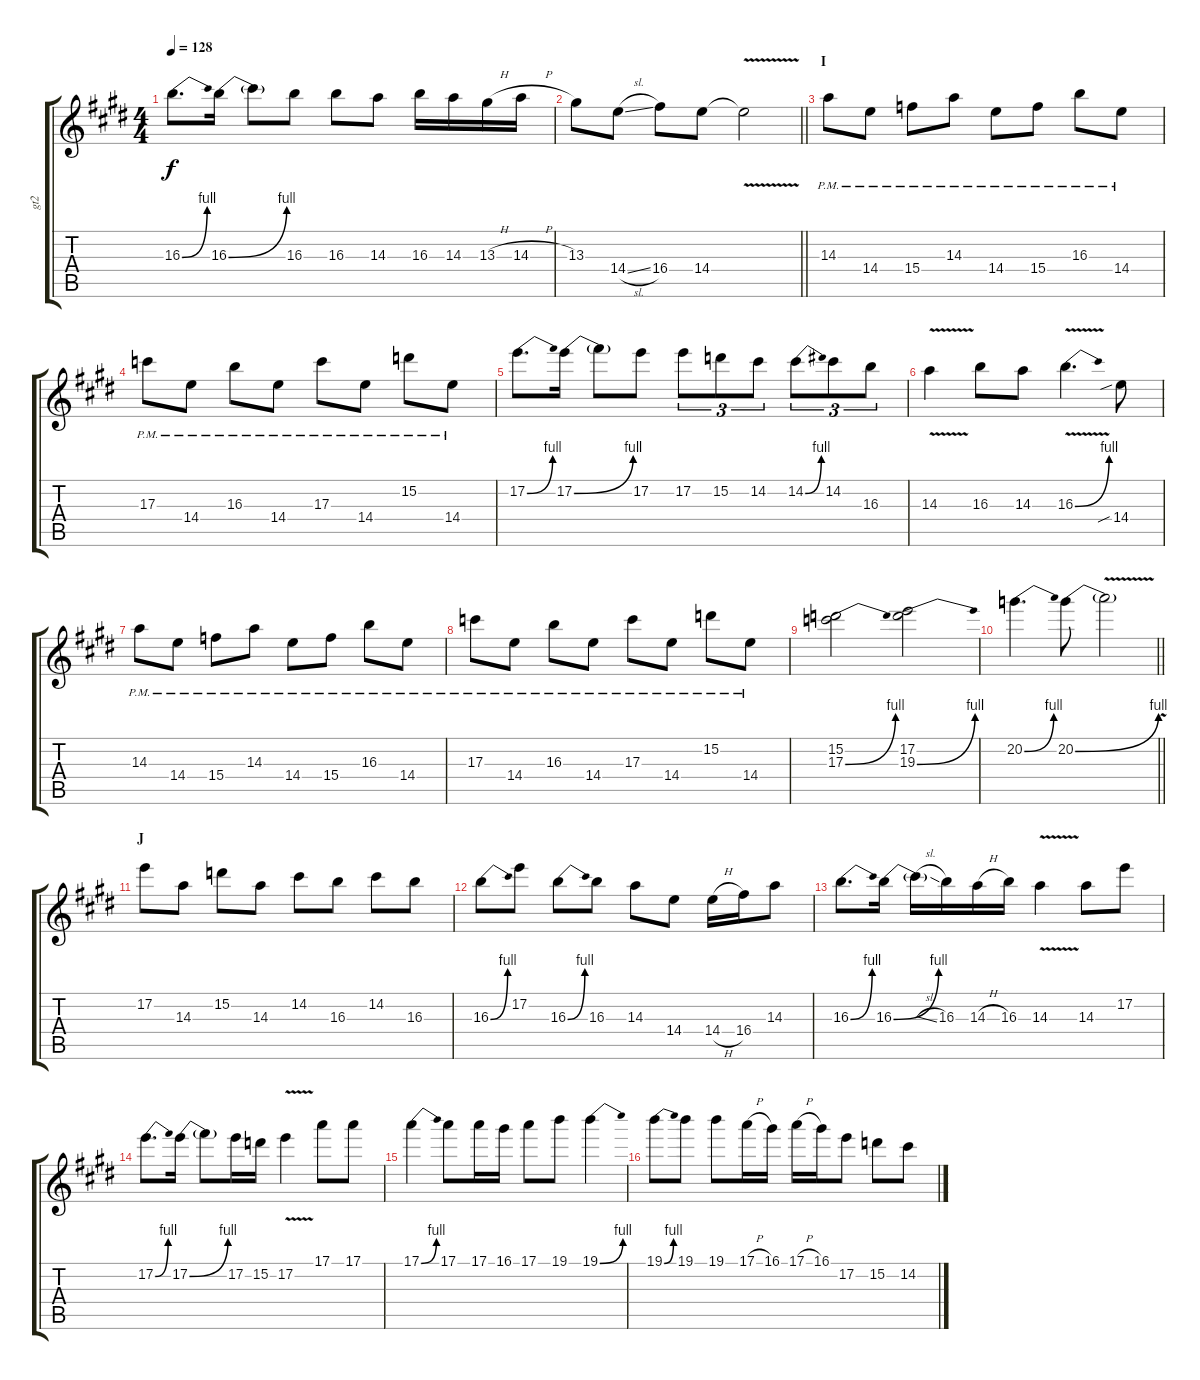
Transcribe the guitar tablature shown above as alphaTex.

\track ("gt2" "gt2") {instrument distortionguitar}
\staff {score tabs}
\tuning (E4 B3 G3 D3 A2 E2) {hide}
\ts (4 4)
\tempo 128
\clef g2
\ks e
16.3{be (bend 0 0 60 4)}.8{d dy f} 16.3{be (bend 0 0 60 4)}.16 16.3{t}.8 16.3.8 16.3.8 14.3.8 16.3.16 14.3.16 13.3{h}.16 14.3{h}.16 |
\barLineRight lightlight
13.3.8 14.4{sl}.8 16.4.8 14.4.8 14.4{v t}.2 |
\section ("" "I")
14.3{pm}.8 14.4{pm}.8 15.4{pm}.8 14.3{pm}.8 14.4{pm}.8 15.4{pm}.8 16.3{pm}.8 14.4{pm}.8 |
17.3{pm}.8 14.4{pm}.8 16.3{pm}.8 14.4{pm}.8 17.3{pm}.8 14.4{pm}.8 15.2{pm}.8 14.4{pm}.8 |
17.2{be (bend 0 0 60 4)}.8{d} 17.2{be (bend 0 0 60 4)}.16 17.2{t}.8 17.2.8 17.2.8{tu (3 2)} 15.2.8{tu (3 2)} 14.2.8{tu (3 2)} 14.2{be (bend 0 0 60 4)}.8{tu (3 2)} 14.2.8{tu (3 2)} 16.3.8{tu (3 2)} |
14.3{v}.4 16.3.8 14.3.8 16.3{be (bend 0 0 60 4) v}.4{d} 14.4{sib}.8 |
14.3{pm}.8 14.4{pm}.8 15.4{pm}.8 14.3{pm}.8 14.4{pm}.8 15.4{pm}.8 16.3{pm}.8 14.4{pm}.8 |
17.3{pm}.8 14.4{pm}.8 16.3{pm}.8 14.4{pm}.8 17.3{pm}.8 14.4{pm}.8 15.2{pm}.8 14.4{pm}.8 |
(15.2 17.3{be (bend 0 0 60 4)}).2 (17.2 19.3{be (bend 0 0 60 4)}).2 |
\barLineRight lightlight
20.2{be (bend 0 0 60 4)}.4{d} 20.2{be (bend 0 0 60 4)}.8 20.2{v t}.2 |
\section ("" "J")
17.2.8 14.3.8 15.2.8 14.3.8 14.2.8 16.3.8 14.2.8 16.3.8 |
16.3{be (bend 0 0 60 4)}.8 17.2.8 16.3{be (bend 0 0 60 4)}.8 16.3.8 14.3.8 14.4.8 14.4{h}.16 16.4.16 14.3.8 |
16.3{be (bend 0 0 60 4)}.8{d} 16.3{be (bend 0 0 60 4)}.16 16.3{sl t}.16 16.3.16 14.3{h}.16 16.3.16 14.3{v}.4 14.3.8 17.2.8 |
17.2{be (bend 0 0 60 4)}.8{d} 17.2{be (bend 0 0 60 4)}.16 17.2{t}.8 17.2.16 15.2.16 17.2{v}.4 17.1.8 17.1.8 |
17.1{be (bend 0 0 60 4)}.4 17.1.8 17.1.16 16.1.16 17.1.8 19.1.8 19.1{be (bend 0 0 60 4)}.4 |
19.1{be (bend 0 0 60 4)}.8 19.1.8 19.1.8 17.1{h}.16 16.1.16 17.1{h}.16 16.1.16 17.2.8 15.2.8 14.2.8
